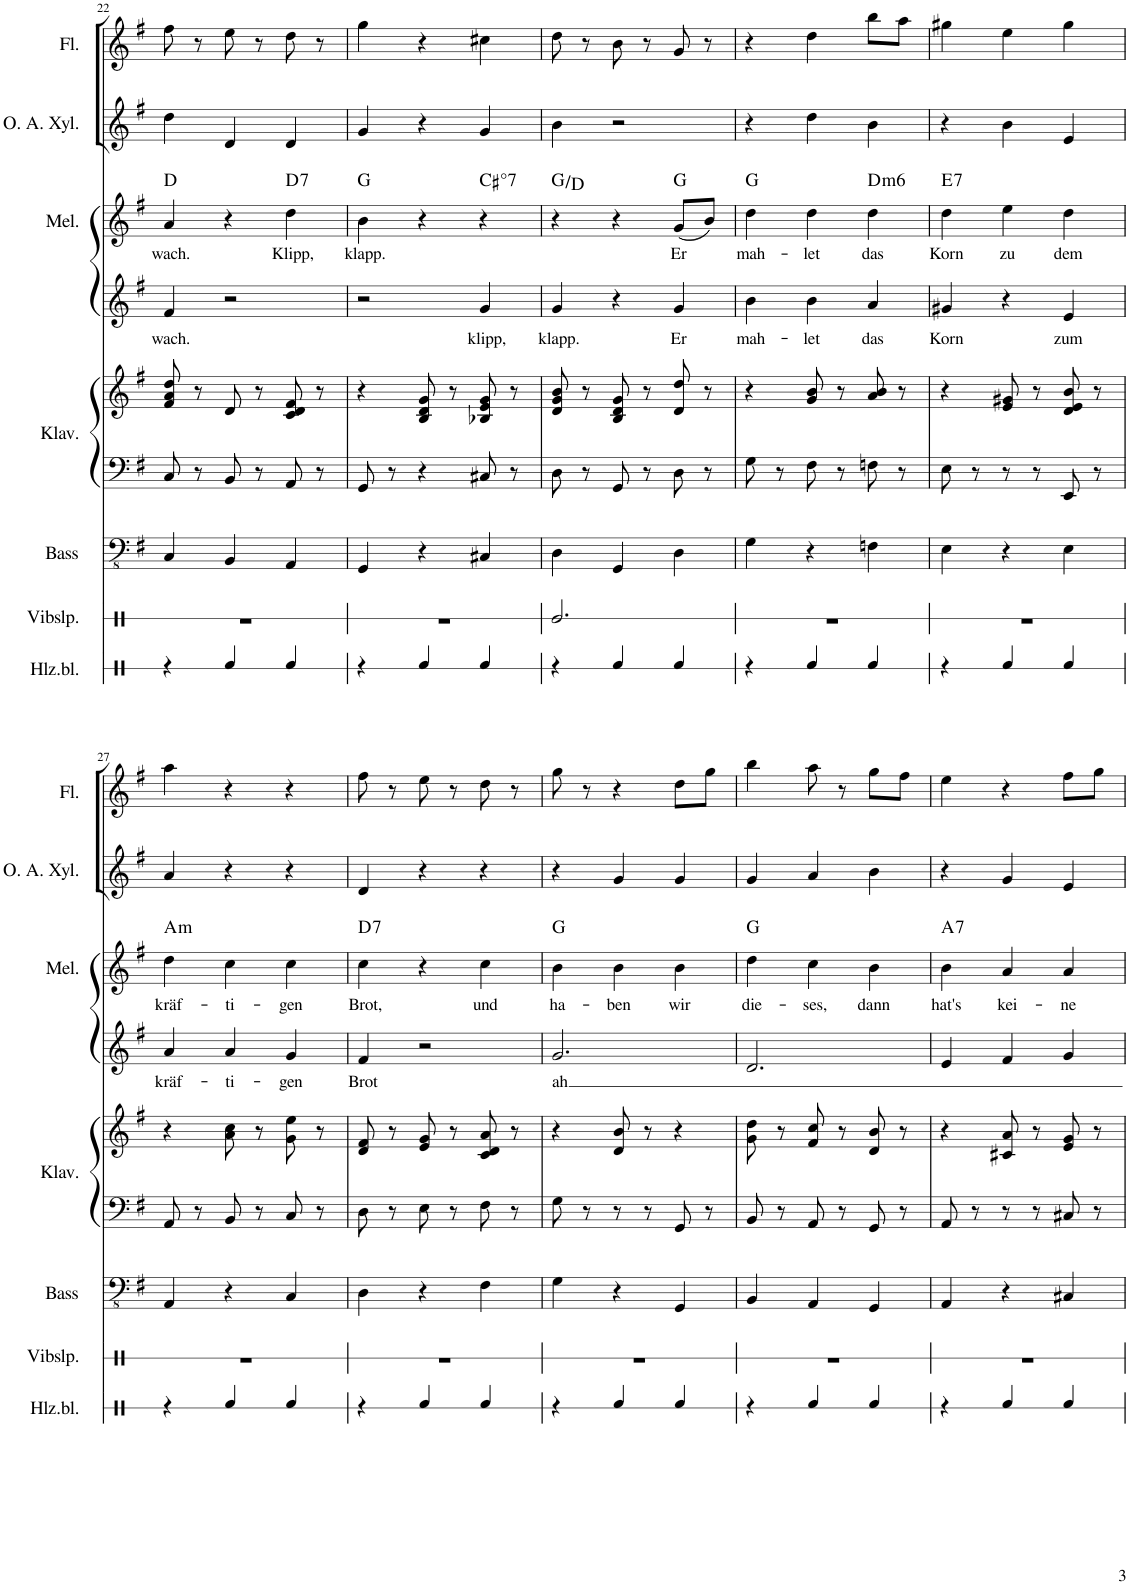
**kern	**kern	**kern	**kern	**kern	**kern	**text	**kern	**text	**harte	**kern	**kern
*part8	*part7	*part6	*part5	*part5	*part4	*part4	*part3	*part3	*part3	*part2	*part1
*staff9	*staff8	*staff7	*staff6	*staff5	*staff4	*staff4	*staff3	*staff3	*	*staff2	*staff1
*I"Holzblock	*I"Vibraslap	*I"Akustischer Bass	*I"Klavier	*	*I"A	*	*I"Melodie	*	*	*I"Orff Alt Xylophon	*I"Flöte
*I'Hlz.bl.	*I'Vibslp.	*I'Bass	*I'Klav.	*	*	*	*I'Mel.	*	*	*I'O. A. Xyl.	*I'Fl.
!!LO:PB:g=z
*clefX	*clefX	*clefFv4	*clefF4	*clefG2	*clefG2	*	*clefG2	*	*	*clefG2	*clefG2
*k[]	*k[]	*k[f#]	*k[f#]	*k[f#]	*k[f#]	*	*k[f#]	*	*	*k[f#]	*k[f#]
*M3/4	*M3/4	*M3/4	*M3/4	*M3/4	*	*	*M3/4	*	*	*M3/4	*M3/4
=22	=22	=22	=22	=22	=22	=22	=22	=22	=22	=22	=22
!	!	!	!	!	!	!LO:LY:b	!	!LO:LY:b	!	!	!
4r	2.r	4CC/	8C/	8f#/ 8a/ 8dd/	4f#/	wach.	4a/	wach.	D:maj	4dd\	8ff#\
.	.	.	8r	8r	.	.	.	.	.	.	8r
4Rf/	.	4BBB/	8BB/	8d/	2r	.	4r	.	.	4d/	8ee\
.	.	.	8r	8r	.	.	.	.	.	.	8r
!	!	!	!	!	!	!	!	!LO:LY:b	!LO:H:kt=7	!	!
4Rf/	.	4AAA/	8AA/	8c/ 8d/ 8f#/	.	.	4dd\	Klipp,	D:7	4d/	8dd\
.	.	.	8r	8r	.	.	.	.	.	.	8r
=23	=23	=23	=23	=23	=23	=23	=23	=23	=23	=23	=23
!	!	!	!	!	!	!	!	!LO:LY:b	!	!	!
4r	2.r	4GGG/	8GG/	4r	2r	.	4b\	klapp.	G:maj	4g/	4gg\
.	.	.	8r	.	.	.	.	.	.	.	.
4Rf/	.	4r	4r	8B/ 8d/ 8g/	.	.	4r	.	.	4r	4r
.	.	.	.	8r	.	.	.	.	.	.	.
!	!	!	!	!	!	!LO:LY:b	!	!	!LO:H:kt=°	!	!
4Rf/	.	4CC#X/	8C#X/	8B-X/ 8e/ 8g/	4g/	klipp,	4r	.	.	4g/	4cc#X\
.	.	.	8r	8r	.	.	.	.	.	.	.
=24	=24	=24	=24	=24	=24	=24	=24	=24	=24	=24	=24
!	!	!	!	!	!	!LO:LY:b	!	!	!	!	!
4r	2.Re/	4DD\	8D\	8d/ 8g/ 8b/	4g/	klapp.	4r	.	G:maj/5	4b\	8dd\
.	.	.	8r	8r	.	.	.	.	.	.	8r
4Rf/	.	4GGG/	8GG/	8B/ 8d/ 8g/	4r	.	4r	.	.	2r	8b\
.	.	.	8r	8r	.	.	.	.	.	.	8r
!	!	!	!	!	!	!LO:LY:b	!	!LO:LY:b	!	!	!
4Rf/	.	4DD\	8D\	8d/ 8dd/	4g/	Er	(8g/L	Er	G:maj	.	8g/
.	.	.	8r	8r	.	.	8b/J)	.	.	.	8r
=25	=25	=25	=25	=25	=25	=25	=25	=25	=25	=25	=25
!	!	!	!	!	!	!LO:LY:b	!	!LO:LY:b	!	!	!
4r	2.r	4GG\	8G\	4r	4b\	mah-	4dd\	mah-	G:maj	4r	4r
.	.	.	8r	.	.	.	.	.	.	.	.
!	!	!	!	!	!	!LO:LY:b	!	!LO:LY:b	!	!	!
4Rf/	.	4r	8F#\	8g/ 8b/	4b\	-let	4dd\	let	.	4dd\	4dd\
.	.	.	8r	8r	.	.	.	.	.	.	.
!	!	!	!	!	!	!LO:LY:b	!	!LO:LY:b	!LO:H:kt=m6	!	!
4Rf/	.	4FFn\	8Fn\	8a/ 8b/	4a/	das	4dd\	das	D:min6	4b\	8bb\L
.	.	.	8r	8r	.	.	.	.	.	.	8aa\J
=26	=26	=26	=26	=26	=26	=26	=26	=26	=26	=26	=26
!	!	!	!	!	!	!LO:LY:b	!	!LO:LY:b	!LO:H:kt=7	!	!
4r	2.r	4EE\	8E\	4r	4g#X/	Korn	4dd\	Korn	E:7	4r	4gg#X\
.	.	.	8r	.	.	.	.	.	.	.	.
!	!	!	!	!	!	!	!	!LO:LY:b	!	!	!
4Rf/	.	4r	8r	8e/ 8g#X/	4r	.	4ee\	zu	.	4b\	4ee\
.	.	.	8r	8r	.	.	.	.	.	.	.
!	!	!	!	!	!	!LO:LY:b	!	!LO:LY:b	!	!	!
4Rf/	.	4EE\	8EE/	8d/ 8e/ 8b/	4e/	zum	4dd\	dem	.	4e/	4gg#\
.	.	.	8r	8r	.	.	.	.	.	.	.
!!LO:LB:g=z
=27	=27	=27	=27	=27	=27	=27	=27	=27	=27	=27	=27
!	!	!	!	!	!	!LO:LY:b	!	!LO:LY:b	!LO:H:kt=m	!	!
4r	2.r	4AAA/	8AA/	4r	4a/	kräf-	4dd\	kräf-	A:min	4a/	4aa\
.	.	.	8r	.	.	.	.	.	.	.	.
!	!	!	!	!	!	!LO:LY:b	!	!LO:LY:b	!	!	!
4Rf/	.	4r	8BB/	8a\ 8cc\	4a/	-ti-	4cc\	ti-	.	4r	4r
.	.	.	8r	8r	.	.	.	.	.	.	.
!	!	!	!	!	!	!LO:LY:b	!	!LO:LY:b	!	!	!
4Rf/	.	4CC/	8C/	8g\ 8ee\	4g/	-gen	4cc\	gen	.	4r	4r
.	.	.	8r	8r	.	.	.	.	.	.	.
=28	=28	=28	=28	=28	=28	=28	=28	=28	=28	=28	=28
!	!	!	!	!	!	!LO:LY:b	!	!LO:LY:b	!LO:H:kt=7	!	!
4r	2.r	4DD\	8D\	8d/ 8f#/	4f#/	Brot	4cc\	Brot,	D:7	4d/	8ff#\
.	.	.	8r	8r	.	.	.	.	.	.	8r
4Rf/	.	4r	8E\	8e/ 8g/	2r	.	4r	.	.	4r	8ee\
.	.	.	8r	8r	.	.	.	.	.	.	8r
!	!	!	!	!	!	!	!	!LO:LY:b	!	!	!
4Rf/	.	4FF#\	8F#\	8c/ 8d/ 8a/	.	.	4cc\	und	.	4r	8dd\
.	.	.	8r	8r	.	.	.	.	.	.	8r
=29	=29	=29	=29	=29	=29	=29	=29	=29	=29	=29	=29
!	!	!	!	!	!	!LO:LY:b	!	!LO:LY:b	!	!	!
4r	2.r	4GG\	8G\	4r	2.g/	ah	4b\	ha-	G:maj	4r	8gg\
.	.	.	8r	.	.	.	.	.	.	.	8r
!	!	!	!	!	!	!	!	!LO:LY:b	!	!	!
4Rf/	.	4r	8r	8d/ 8b/	.	.	4b\	ben	.	4g/	4r
.	.	.	8r	8r	.	.	.	.	.	.	.
!	!	!	!	!	!	!	!	!LO:LY:b	!	!	!
4Rf/	.	4GGG/	8GG/	4r	.	.	4b\	wir	.	4g/	8dd\L
.	.	.	8r	.	.	.	.	.	.	.	8gg\J
=30	=30	=30	=30	=30	=30	=30	=30	=30	=30	=30	=30
!	!	!	!	!	!	!	!	!LO:LY:b	!	!	!
4r	2.r	4BBB/	8BB/	8g\ 8dd\	2.d/	.	4dd\	die-	G:maj	4g/	4bb\
.	.	.	8r	8r	.	.	.	.	.	.	.
!	!	!	!	!	!	!	!	!LO:LY:b	!	!	!
4Rf/	.	4AAA/	8AA/	8f#/ 8cc/	.	.	4cc\	ses,	.	4a/	8aa\
.	.	.	8r	8r	.	.	.	.	.	.	8r
!	!	!	!	!	!	!	!	!LO:LY:b	!	!	!
4Rf/	.	4GGG/	8GG/	8d/ 8b/	.	.	4b\	dann	.	4b\	8gg\L
.	.	.	8r	8r	.	.	.	.	.	.	8ff#\J
=31	=31	=31	=31	=31	=31	=31	=31	=31	=31	=31	=31
!	!	!	!	!	!	!	!	!LO:LY:b	!LO:H:kt=7	!	!
4r	2.r	4AAA/	8AA/	4r	4e/	.	4b\	hat's	A:7	4r	4ee\
.	.	.	8r	.	.	.	.	.	.	.	.
!	!	!	!	!	!	!	!	!LO:LY:b	!	!	!
4Rf/	.	4r	8r	8c#X/ 8a/	4f#/	.	4a/	kei-	.	4g/	4r
.	.	.	8r	8r	.	.	.	.	.	.	.
!	!	!	!	!	!	!	!	!LO:LY:b	!	!	!
4Rf/	.	4CC#X/	8C#X/	8e/ 8g/	4g/	.	4a/	ne	.	4e/	8ff#\L
.	.	.	8r	8r	.	.	.	.	.	.	8gg\J
=	=	=	=	=	=	=	=	=	=	=	=
*-	*-	*-	*-	*-	*-	*-	*-	*-	*-	*-	*-
